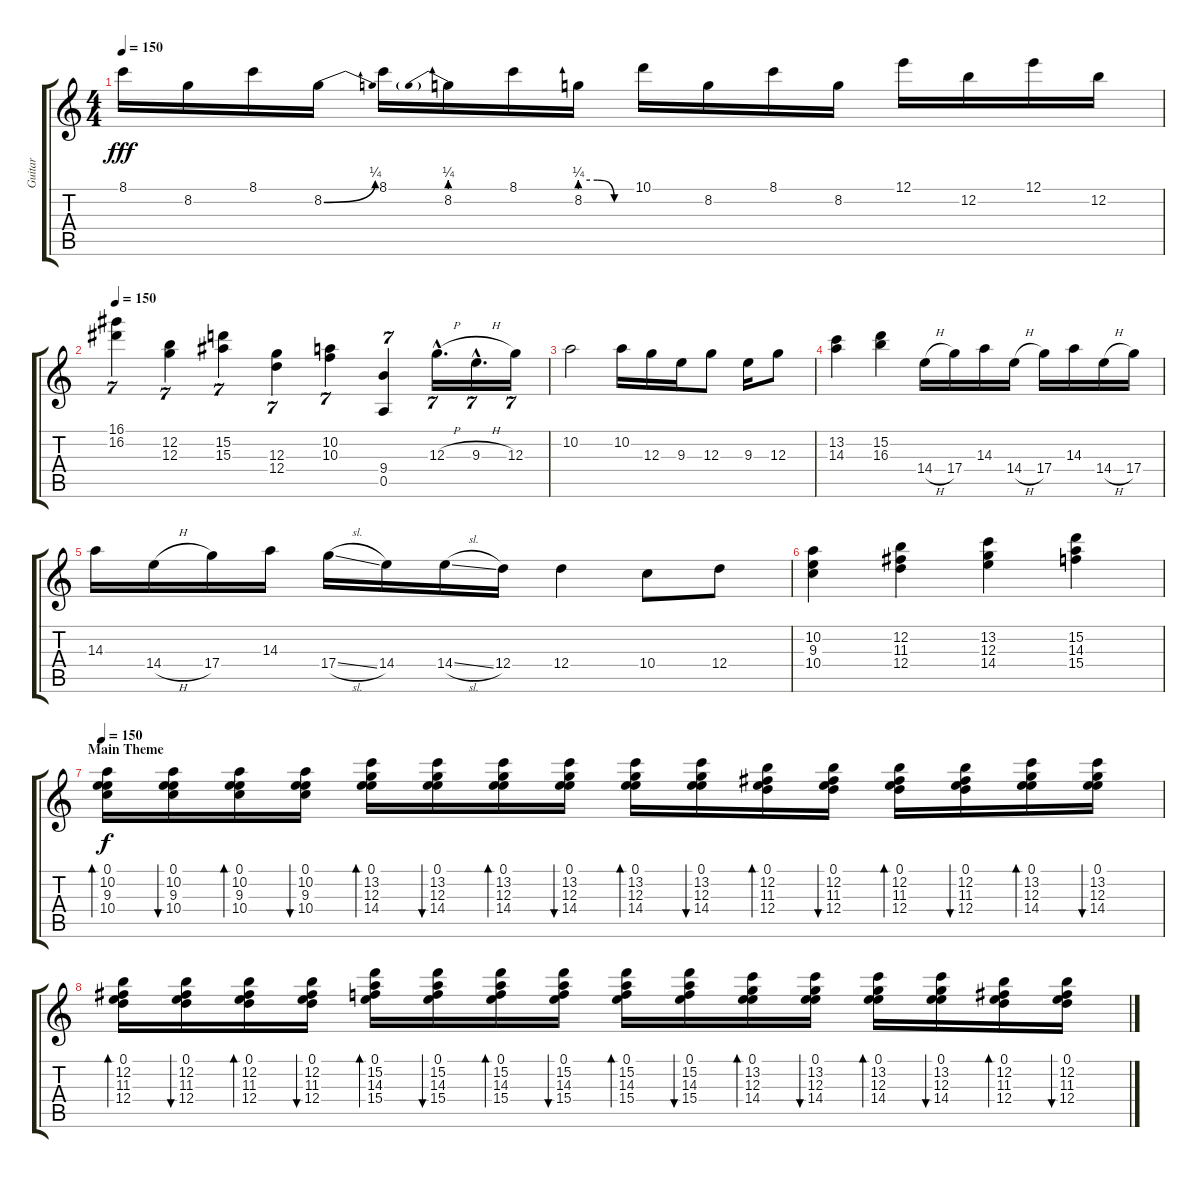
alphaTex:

\track ("Guitar" "Guitar") {instrument acousticguitarsteel}
\staff {score tabs}
\tuning (E4 B3 G3 D3 A2 E2) {hide}
\ts (4 4)
\tempo 150
\clef g2
\ks c
8.1.16{dy fff} 8.2.16 8.1.16 8.2{be (bend 0 0 60 1)}.16 8.1.16 8.2{be (prebend 0 1 60 1)}.16 8.1.16 8.2{be (custom 0 1 20 1 40 0 60 0)}.16 10.1.16 8.2.16 8.1.16 8.2.16 12.1.16 12.2.16 12.1.16 12.2.16 |
\tempo 150
(16.1 16.2).4{tu (7 4)} (12.2 12.3).4{tu (7 4)} (15.2 15.3).4{tu (7 4)} (12.3 12.4).4{tu (7 4)} (10.2 10.3).4{tu (7 4)} (9.4 0.5).4{tu (7 4)} 12.3{h hac}.16{d tu (7 4)} 9.3{h hac}.16{d tu (7 4)} 12.3.16{tu (7 4)} |
10.2.2 10.2.16 12.3.16 9.3.16 12.3.8 9.3.16 12.3.8 |
(13.2 14.3).4 (15.2 16.3).4 14.4{h}.16 17.4.16 14.3.16 14.4{h}.16 17.4.16 14.3.16 14.4{h}.16 17.4.16 |
14.3.16 14.4{h}.16 17.4.16 14.3.16 17.4{sl}.16 14.4.16 14.4{sl}.16 12.4.16 12.4.4 10.4.8 12.4.8 |
(10.2 9.3 10.4).4 (12.2 11.3 12.4).4 (13.2 12.3 14.4).4 (15.2 14.3 15.4).4 |
\section ("" "Main Theme")
\tempo 150
(0.1 10.2 9.3 10.4).16{bd 30 dy f} (0.1 10.2 9.3 10.4).16{bu 30} (0.1 10.2 9.3 10.4).16{bd 30} (0.1 10.2 9.3 10.4).16{bu 30} (0.1 13.2 12.3 14.4).16{bd 30} (0.1 13.2 12.3 14.4).16{bu 30} (0.1 13.2 12.3 14.4).16{bd 30} (0.1 13.2 12.3 14.4).16{bu 30} (0.1 13.2 12.3 14.4).16{bd 30} (0.1 13.2 12.3 14.4).16{bu 30} (0.1 12.2 11.3 12.4).16{bd 30} (0.1 12.2 11.3 12.4).16{bu 30} (0.1 12.2 11.3 12.4).16{bd 30} (0.1 12.2 11.3 12.4).16{bu 30} (0.1 13.2 12.3 14.4).16{bd 30} (0.1 13.2 12.3 14.4).16{bu 30} |
(0.1 12.2 11.3 12.4).16{bd 30} (0.1 12.2 11.3 12.4).16{bu 30} (0.1 12.2 11.3 12.4).16{bd 30} (0.1 12.2 11.3 12.4).16{bu 30} (0.1 15.2 14.3 15.4).16{bd 30} (0.1 15.2 14.3 15.4).16{bu 30} (0.1 15.2 14.3 15.4).16{bd 30} (0.1 15.2 14.3 15.4).16{bu 30} (0.1 15.2 14.3 15.4).16{bd 30} (0.1 15.2 14.3 15.4).16{bu 30} (0.1 13.2 12.3 14.4).16{bd 30} (0.1 13.2 12.3 14.4).16{bu 30} (0.1 13.2 12.3 14.4).16{bd 30} (0.1 13.2 12.3 14.4).16{bu 30} (0.1 12.2 11.3 12.4).16{bd 30} (0.1 12.2 11.3 12.4).16{bu 30}
